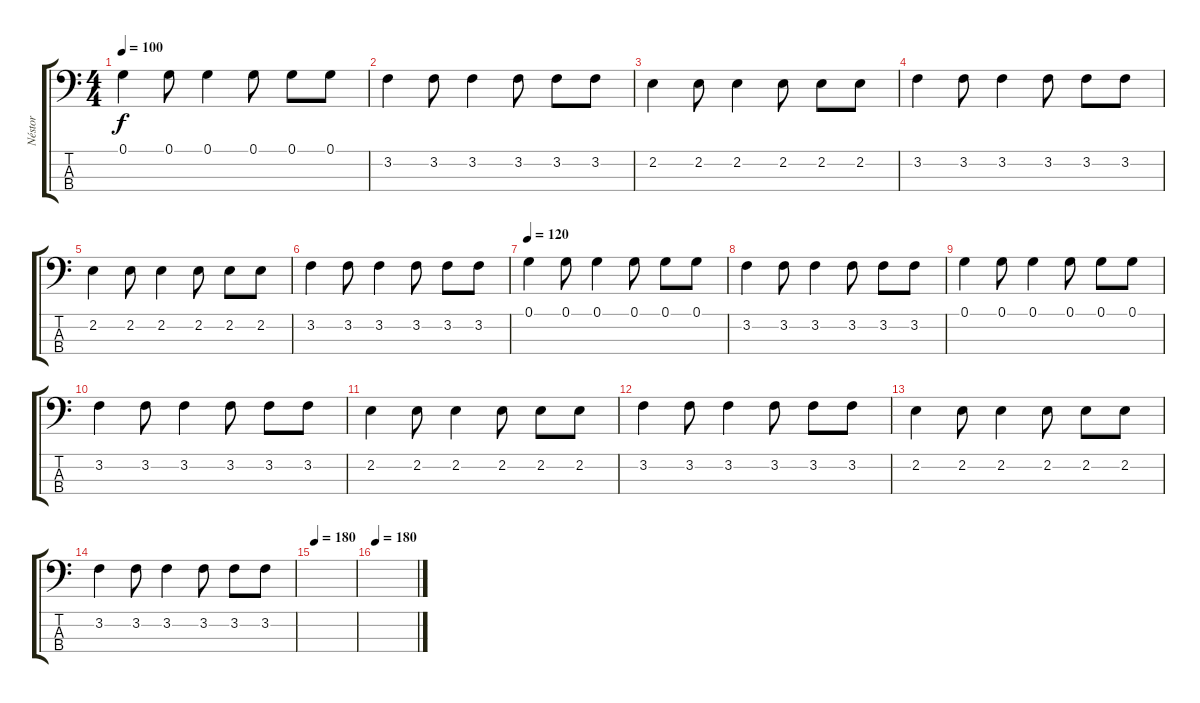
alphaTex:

\track ("Néstor" "Néstor") {instrument electricbasspick}
\staff {score tabs}
\tuning (G2 D2 A1 E1) {hide}
\ts (4 4)
\tempo 100
\clef f4
\ks c
0.1.4{dy f} 0.1.8 0.1.4 0.1.8 0.1.8 0.1.8 |
3.2.4 3.2.8 3.2.4 3.2.8 3.2.8 3.2.8 |
2.2.4 2.2.8 2.2.4 2.2.8 2.2.8 2.2.8 |
3.2.4 3.2.8 3.2.4 3.2.8 3.2.8 3.2.8 |
2.2.4 2.2.8 2.2.4 2.2.8 2.2.8 2.2.8 |
3.2.4 3.2.8 3.2.4 3.2.8 3.2.8 3.2.8 |
\tempo 120
0.1.4 0.1.8 0.1.4 0.1.8 0.1.8 0.1.8 |
3.2.4 3.2.8 3.2.4 3.2.8 3.2.8 3.2.8 |
0.1.4 0.1.8 0.1.4 0.1.8 0.1.8 0.1.8 |
3.2.4 3.2.8 3.2.4 3.2.8 3.2.8 3.2.8 |
2.2.4 2.2.8 2.2.4 2.2.8 2.2.8 2.2.8 |
3.2.4 3.2.8 3.2.4 3.2.8 3.2.8 3.2.8 |
2.2.4 2.2.8 2.2.4 2.2.8 2.2.8 2.2.8 |
3.2.4 3.2.8 3.2.4 3.2.8 3.2.8 3.2.8 |
\tempo 180
|
\tempo 180
